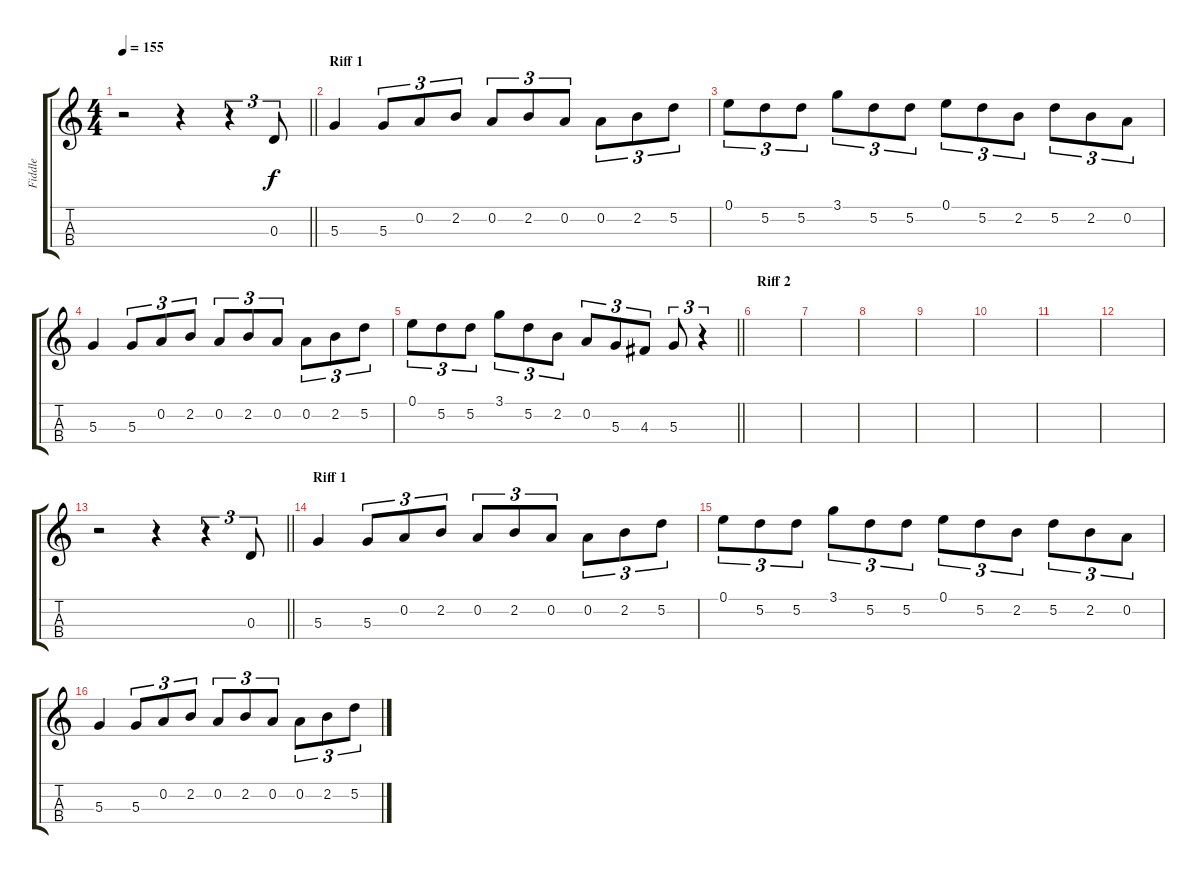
\track ("Fiddle" "Fiddle") {instrument fiddle}
\staff {score tabs}
\tuning (E5 A4 D4 G3) {hide}
\ts (4 4)
\tempo 155
\clef g2
\barLineRight lightlight
\ks c
r.2{dy f} r.4 r.4{tu (3 2)} 0.3.8{tu (3 2)} |
\section ("" "Riff 1")
5.3.4 5.3.8{tu (3 2)} 0.2.8{tu (3 2)} 2.2.8{tu (3 2)} 0.2.8{tu (3 2)} 2.2.8{tu (3 2)} 0.2.8{tu (3 2)} 0.2.8{tu (3 2)} 2.2.8{tu (3 2)} 5.2.8{tu (3 2)} |
0.1.8{tu (3 2)} 5.2.8{tu (3 2)} 5.2.8{tu (3 2)} 3.1.8{tu (3 2)} 5.2.8{tu (3 2)} 5.2.8{tu (3 2)} 0.1.8{tu (3 2)} 5.2.8{tu (3 2)} 2.2.8{tu (3 2)} 5.2.8{tu (3 2)} 2.2.8{tu (3 2)} 0.2.8{tu (3 2)} |
5.3.4 5.3.8{tu (3 2)} 0.2.8{tu (3 2)} 2.2.8{tu (3 2)} 0.2.8{tu (3 2)} 2.2.8{tu (3 2)} 0.2.8{tu (3 2)} 0.2.8{tu (3 2)} 2.2.8{tu (3 2)} 5.2.8{tu (3 2)} |
\barLineRight lightlight
0.1.8{tu (3 2)} 5.2.8{tu (3 2)} 5.2.8{tu (3 2)} 3.1.8{tu (3 2)} 5.2.8{tu (3 2)} 2.2.8{tu (3 2)} 0.2.8{tu (3 2)} 5.3.8{tu (3 2)} 4.3.8{tu (3 2)} 5.3.8{tu (3 2)} r.4{tu (3 2)} |
\section ("" "Riff 2")
|
|
|
|
|
|
|
\barLineRight lightlight
r.2 r.4 r.4{tu (3 2)} 0.3.8{tu (3 2)} |
\section ("" "Riff 1")
5.3.4 5.3.8{tu (3 2)} 0.2.8{tu (3 2)} 2.2.8{tu (3 2)} 0.2.8{tu (3 2)} 2.2.8{tu (3 2)} 0.2.8{tu (3 2)} 0.2.8{tu (3 2)} 2.2.8{tu (3 2)} 5.2.8{tu (3 2)} |
0.1.8{tu (3 2)} 5.2.8{tu (3 2)} 5.2.8{tu (3 2)} 3.1.8{tu (3 2)} 5.2.8{tu (3 2)} 5.2.8{tu (3 2)} 0.1.8{tu (3 2)} 5.2.8{tu (3 2)} 2.2.8{tu (3 2)} 5.2.8{tu (3 2)} 2.2.8{tu (3 2)} 0.2.8{tu (3 2)} |
5.3.4 5.3.8{tu (3 2)} 0.2.8{tu (3 2)} 2.2.8{tu (3 2)} 0.2.8{tu (3 2)} 2.2.8{tu (3 2)} 0.2.8{tu (3 2)} 0.2.8{tu (3 2)} 2.2.8{tu (3 2)} 5.2.8{tu (3 2)}
